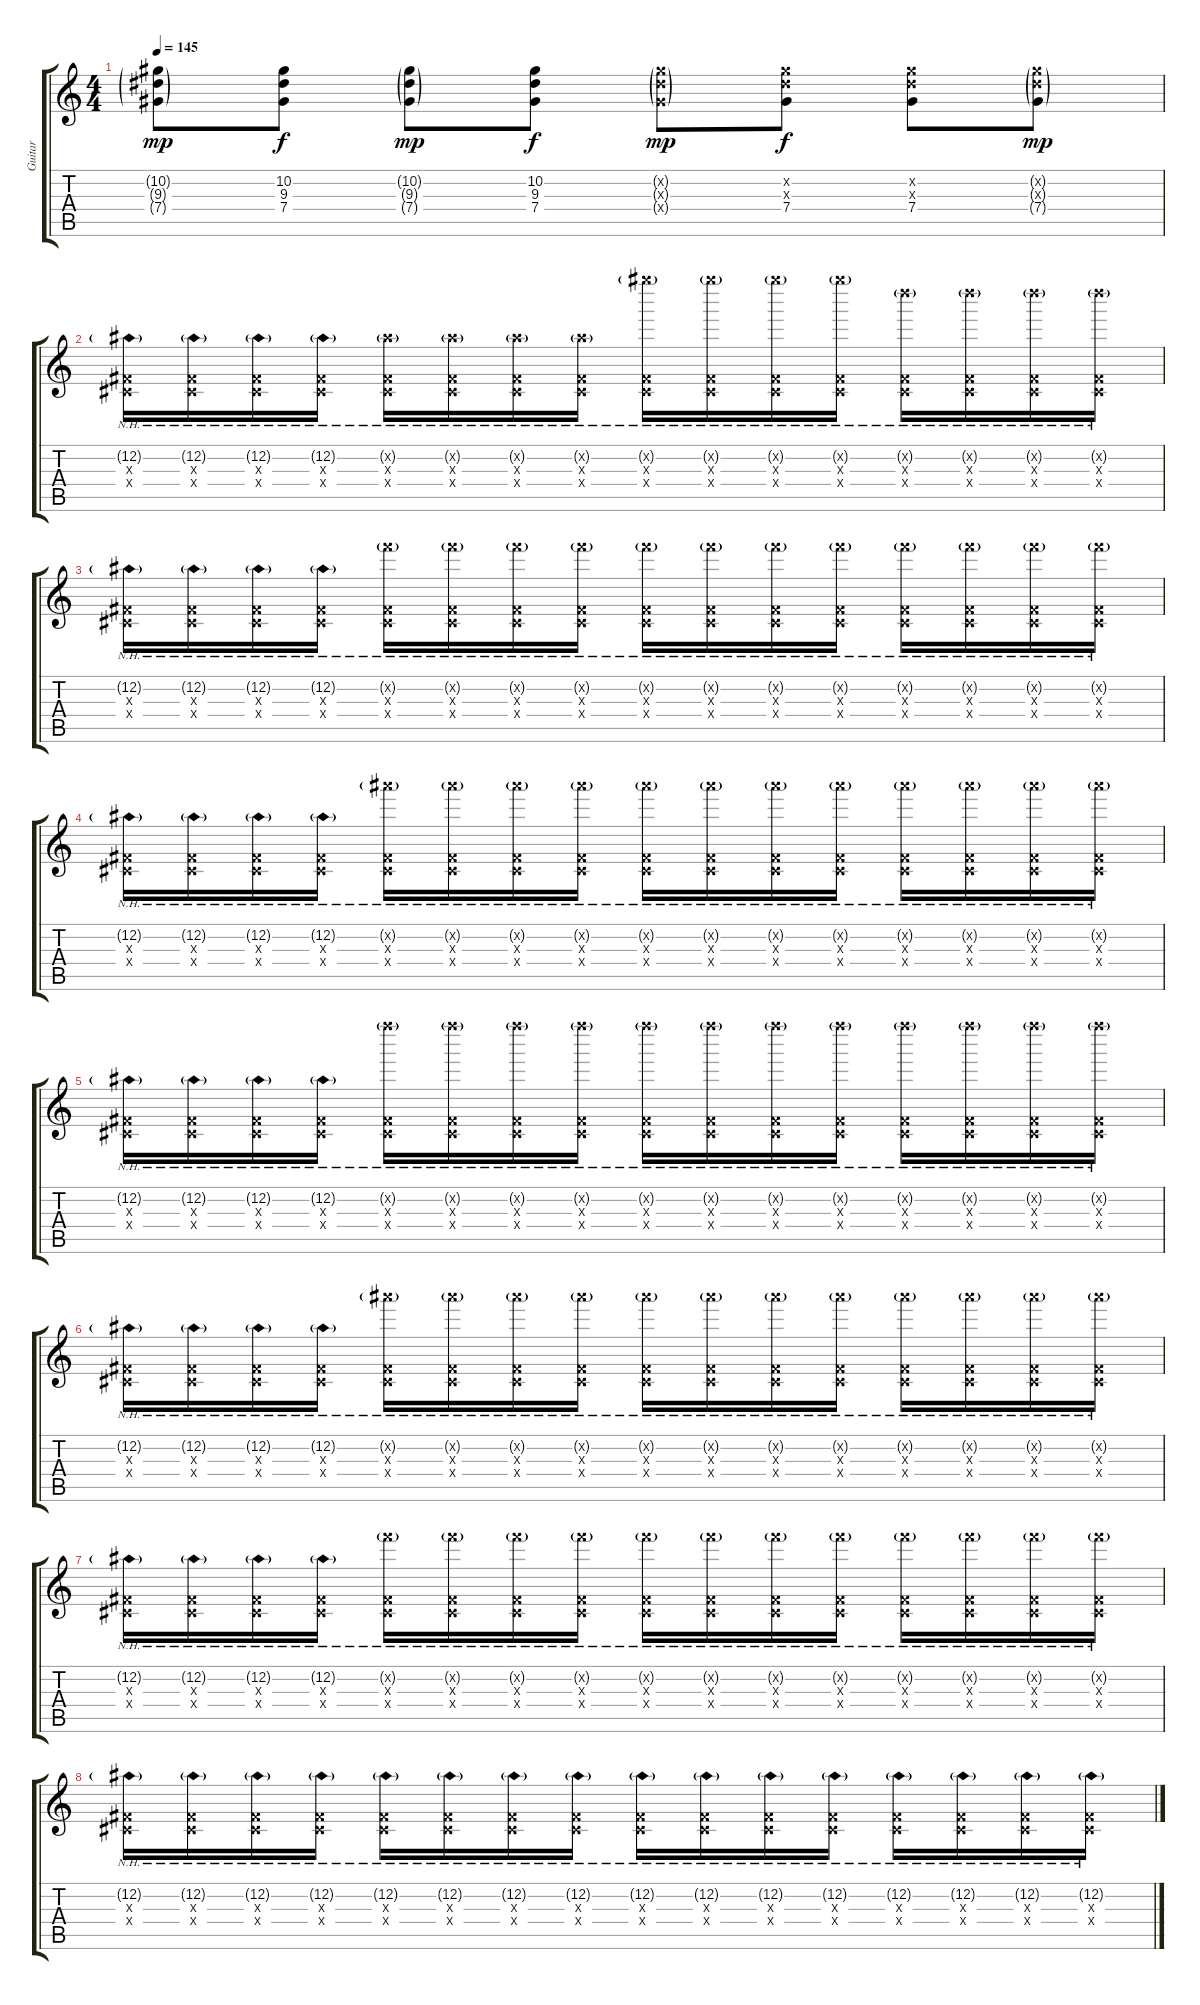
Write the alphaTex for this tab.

\track ("Guitar" "Guitar") {instrument electricguitarjazz}
\staff {score tabs}
\tuning (Eb4 Bb3 Gb3 Db3 Ab2 Eb2) {hide}
\ts (4 4)
\tempo 145
\clef g2
\ks c
(10.2{g} 9.3{g} 7.4{g}).8{dy mp} (10.2 9.3 7.4).8{dy f} (10.2{g} 9.3{g} 7.4{g}).8{dy mp} (10.2 9.3 7.4).8{dy f} (10.2{g x} 9.3{g x} 7.4{g x}).8{dy mp} (10.2{x} 9.3{x} 7.4).8{dy f} (10.2{x} 9.3{x} 7.4).8 (10.2{g x} 9.3{g x} 7.4{g}).8{dy mp} |
(12.2{nh g} 0.3{x} 0.4{x}).16{volume 9 balance 5} (12.2{nh g} 0.3{x} 0.4{x}).16 (12.2{nh g} 0.3{x} 0.4{x}).16 (12.2{nh g} 0.3{x} 0.4{x}).16 (11.2{nh g x} 0.3{x} 0.4{x}).16 (11.2{nh g x} 0.3{x} 0.4{x}).16 (11.2{nh g x} 0.3{x} 0.4{x}).16 (11.2{nh g x} 0.3{x} 0.4{x}).16 (10.2{nh g x} 0.3{x} 0.4{x}).16 (10.2{nh g x} 0.3{x} 0.4{x}).16 (10.2{nh g x} 0.3{x} 0.4{x}).16 (10.2{nh g x} 0.3{x} 0.4{x}).16 (9.2{nh g x} 0.3{x} 0.4{x}).16 (9.2{nh g x} 0.3{x} 0.4{x}).16 (9.2{nh g x} 0.3{x} 0.4{x}).16 (9.2{nh g x} 0.3{x} 0.4{x}).16 |
(12.2{nh g} 0.3{x} 0.4{x}).16 (12.2{nh g} 0.3{x} 0.4{x}).16 (12.2{nh g} 0.3{x} 0.4{x}).16 (12.2{nh g} 0.3{x} 0.4{x}).16 (7.2{nh g x} 0.3{x} 0.4{x}).16 (7.2{nh g x} 0.3{x} 0.4{x}).16 (7.2{nh g x} 0.3{x} 0.4{x}).16 (7.2{nh g x} 0.3{x} 0.4{x}).16 (7.2{nh g x} 0.3{x} 0.4{x}).16 (7.2{nh g x} 0.3{x} 0.4{x}).16 (7.2{nh g x} 0.3{x} 0.4{x}).16 (7.2{nh g x} 0.3{x} 0.4{x}).16 (7.2{nh g x} 0.3{x} 0.4{x}).16 (7.2{nh g x} 0.3{x} 0.4{x}).16 (7.2{nh g x} 0.3{x} 0.4{x}).16 (7.2{nh g x} 0.3{x} 0.4{x}).16 |
(12.2{nh g} 0.3{x} 0.4{x}).16 (12.2{nh g} 0.3{x} 0.4{x}).16 (12.2{nh g} 0.3{x} 0.4{x}).16 (12.2{nh g} 0.3{x} 0.4{x}).16 (5.2{nh g x} 0.3{x} 0.4{x}).16 (5.2{nh g x} 0.3{x} 0.4{x}).16 (5.2{nh g x} 0.3{x} 0.4{x}).16 (5.2{nh g x} 0.3{x} 0.4{x}).16 (5.2{nh g x} 0.3{x} 0.4{x}).16 (5.2{nh g x} 0.3{x} 0.4{x}).16 (5.2{nh g x} 0.3{x} 0.4{x}).16 (5.2{nh g x} 0.3{x} 0.4{x}).16 (5.2{nh g x} 0.3{x} 0.4{x}).16 (5.2{nh g x} 0.3{x} 0.4{x}).16 (5.2{nh g x} 0.3{x} 0.4{x}).16 (5.2{nh g x} 0.3{x} 0.4{x}).16 |
(12.2{nh g} 0.3{x} 0.4{x}).16 (12.2{nh g} 0.3{x} 0.4{x}).16 (12.2{nh g} 0.3{x} 0.4{x}).16 (12.2{nh g} 0.3{x} 0.4{x}).16 (3.2{nh g x} 0.3{x} 0.4{x}).16 (3.2{nh g x} 0.3{x} 0.4{x}).16 (3.2{nh g x} 0.3{x} 0.4{x}).16 (3.2{nh g x} 0.3{x} 0.4{x}).16 (3.2{nh g x} 0.3{x} 0.4{x}).16 (3.2{nh g x} 0.3{x} 0.4{x}).16 (3.2{nh g x} 0.3{x} 0.4{x}).16 (3.2{nh g x} 0.3{x} 0.4{x}).16 (3.2{nh g x} 0.3{x} 0.4{x}).16 (3.2{nh g x} 0.3{x} 0.4{x}).16 (3.2{nh g x} 0.3{x} 0.4{x}).16 (3.2{nh g x} 0.3{x} 0.4{x}).16 |
(12.2{nh g} 0.3{x} 0.4{x}).16 (12.2{nh g} 0.3{x} 0.4{x}).16 (12.2{nh g} 0.3{x} 0.4{x}).16 (12.2{nh g} 0.3{x} 0.4{x}).16 (5.2{nh g x} 0.3{x} 0.4{x}).16 (5.2{nh g x} 0.3{x} 0.4{x}).16 (5.2{nh g x} 0.3{x} 0.4{x}).16 (5.2{nh g x} 0.3{x} 0.4{x}).16 (5.2{nh g x} 0.3{x} 0.4{x}).16 (5.2{nh g x} 0.3{x} 0.4{x}).16 (5.2{nh g x} 0.3{x} 0.4{x}).16 (5.2{nh g x} 0.3{x} 0.4{x}).16 (5.2{nh g x} 0.3{x} 0.4{x}).16 (5.2{nh g x} 0.3{x} 0.4{x}).16 (5.2{nh g x} 0.3{x} 0.4{x}).16 (5.2{nh g x} 0.3{x} 0.4{x}).16 |
(12.2{nh g} 0.3{x} 0.4{x}).16 (12.2{nh g} 0.3{x} 0.4{x}).16 (12.2{nh g} 0.3{x} 0.4{x}).16 (12.2{nh g} 0.3{x} 0.4{x}).16 (7.2{nh g x} 0.3{x} 0.4{x}).16 (7.2{nh g x} 0.3{x} 0.4{x}).16 (7.2{nh g x} 0.3{x} 0.4{x}).16 (7.2{nh g x} 0.3{x} 0.4{x}).16 (7.2{nh g x} 0.3{x} 0.4{x}).16 (7.2{nh g x} 0.3{x} 0.4{x}).16 (7.2{nh g x} 0.3{x} 0.4{x}).16 (7.2{nh g x} 0.3{x} 0.4{x}).16 (7.2{nh g x} 0.3{x} 0.4{x}).16 (7.2{nh g x} 0.3{x} 0.4{x}).16 (7.2{nh g x} 0.3{x} 0.4{x}).16 (7.2{nh g x} 0.3{x} 0.4{x}).16 |
(12.2{nh g} 0.3{x} 0.4{x}).16 (12.2{nh g} 0.3{x} 0.4{x}).16 (12.2{nh g} 0.3{x} 0.4{x}).16 (12.2{nh g} 0.3{x} 0.4{x}).16 (12.2{nh g} 0.3{x} 0.4{x}).16 (12.2{nh g} 0.3{x} 0.4{x}).16 (12.2{nh g} 0.3{x} 0.4{x}).16 (12.2{nh g} 0.3{x} 0.4{x}).16 (12.2{nh g} 0.3{x} 0.4{x}).16 (12.2{nh g} 0.3{x} 0.4{x}).16 (12.2{nh g} 0.3{x} 0.4{x}).16 (12.2{nh g} 0.3{x} 0.4{x}).16 (12.2{nh g} 0.3{x} 0.4{x}).16 (12.2{nh g} 0.3{x} 0.4{x}).16 (12.2{nh g} 0.3{x} 0.4{x}).16 (12.2{nh g} 0.3{x} 0.4{x}).16
